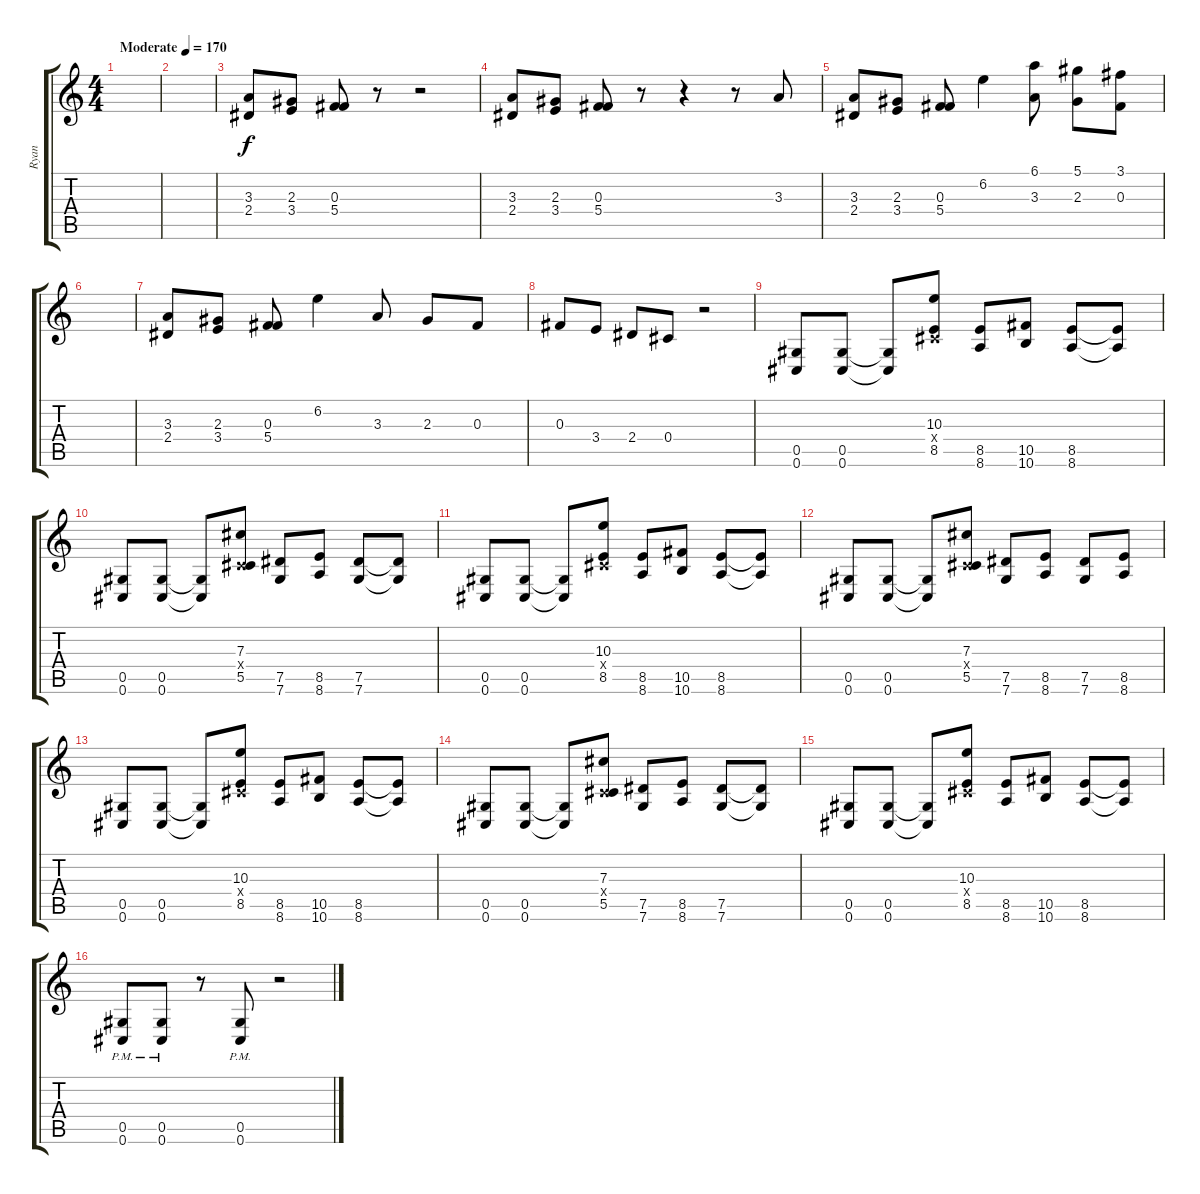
\track ("Ryan" "Ryan") {instrument distortionguitar}
\staff {score tabs}
\tuning (Eb4 Bb3 Gb3 Db3 Ab2 Db2) {hide}
\ts (4 4)
\tempo (170 "Moderate")
\clef g2
\ks c
|
|
(3.3 2.4).8 (2.3 3.4).8 (0.3 5.4).8 r.8 r.2 |
(3.3 2.4).8 (2.3 3.4).8 (0.3 5.4).8 r.8 r.4 r.8 3.3.8 |
(3.3 2.4).8 (2.3 3.4).8 (0.3 5.4).8 6.2.4 (6.1 3.3).8 (5.1 2.3).8 (3.1 0.3).8 |
|
(3.3 2.4).8 (2.3 3.4).8 (0.3 5.4).8 6.2.4 3.3.8 2.3.8 0.3.8 |
0.3.8 3.4.8 2.4.8 0.4.8 r.2 |
(0.5 0.6).8 (0.5 0.6).8 (0.5{t} 0.6{t}).8 (10.3 0.4{x} 8.5).8 (8.5 8.6).8 (10.5 10.6).8 (8.5 8.6).8 (8.5{t} 8.6{t}).8 |
(0.5 0.6).8 (0.5 0.6).8 (0.5{t} 0.6{t}).8 (7.3 0.4{x} 5.5).8 (7.5 7.6).8 (8.5 8.6).8 (7.5 7.6).8 (7.5{t} 7.6{t}).8 |
(0.5 0.6).8 (0.5 0.6).8 (0.5{t} 0.6{t}).8 (10.3 0.4{x} 8.5).8 (8.5 8.6).8 (10.5 10.6).8 (8.5 8.6).8 (8.5{t} 8.6{t}).8 |
(0.5 0.6).8 (0.5 0.6).8 (0.5{t} 0.6{t}).8 (7.3 0.4{x} 5.5).8 (7.5 7.6).8 (8.5 8.6).8 (7.5 7.6).8 (8.5 8.6).8 |
(0.5 0.6).8 (0.5 0.6).8 (0.5{t} 0.6{t}).8 (10.3 0.4{x} 8.5).8 (8.5 8.6).8 (10.5 10.6).8 (8.5 8.6).8 (8.5{t} 8.6{t}).8 |
(0.5 0.6).8 (0.5 0.6).8 (0.5{t} 0.6{t}).8 (7.3 0.4{x} 5.5).8 (7.5 7.6).8 (8.5 8.6).8 (7.5 7.6).8 (7.5{t} 7.6{t}).8 |
(0.5 0.6).8 (0.5 0.6).8 (0.5{t} 0.6{t}).8 (10.3 0.4{x} 8.5).8 (8.5 8.6).8 (10.5 10.6).8 (8.5 8.6).8 (8.5{t} 8.6{t}).8 |
(0.5{pm} 0.6{pm}).8 (0.5{pm} 0.6{pm}).8 r.8 (0.5{pm} 0.6{pm}).8 r.2
